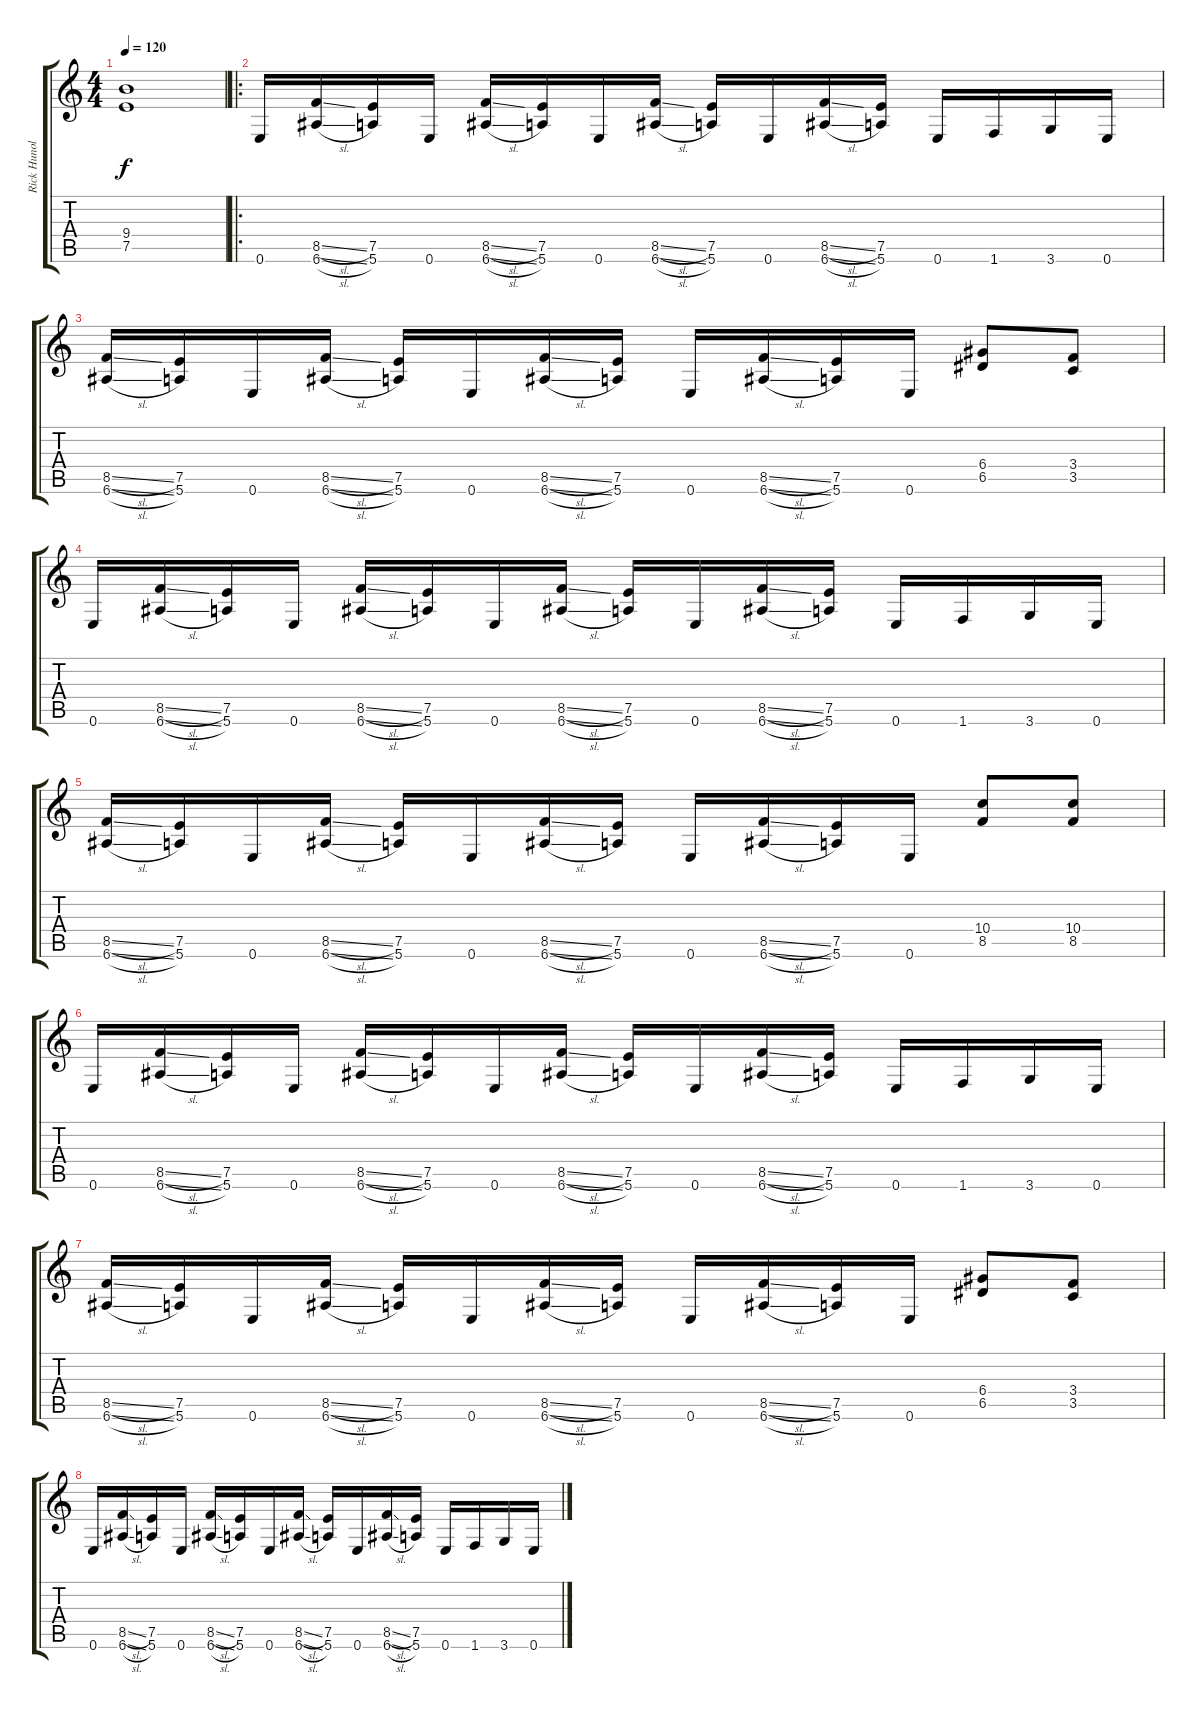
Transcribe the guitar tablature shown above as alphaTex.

\track ("Rick Hunolt" "Rick Hunol") {instrument distortionguitar}
\staff {score tabs}
\tuning (E4 B3 G3 D3 A2 E2) {hide}
\ts (4 4)
\tempo 120
\clef g2
\ks c
(9.4{t} 7.5{t}).1{dy f} |
\ro
0.6.16 (8.5{sl} 6.6{sl}).16 (7.5 5.6).16 0.6.16 (8.5{sl} 6.6{sl}).16 (7.5 5.6).16 0.6.16 (8.5{sl} 6.6{sl}).16 (7.5 5.6).16 0.6.16 (8.5{sl} 6.6{sl}).16 (7.5 5.6).16 0.6.16 1.6.16 3.6.16 0.6.16 |
(8.5{sl} 6.6{sl}).16 (7.5 5.6).16 0.6.16 (8.5{sl} 6.6{sl}).16 (7.5 5.6).16 0.6.16 (8.5{sl} 6.6{sl}).16 (7.5 5.6).16 0.6.16 (8.5{sl} 6.6{sl}).16 (7.5 5.6).16 0.6.16 (6.4 6.5).8 (3.4 3.5).8 |
0.6.16 (8.5{sl} 6.6{sl}).16 (7.5 5.6).16 0.6.16 (8.5{sl} 6.6{sl}).16 (7.5 5.6).16 0.6.16 (8.5{sl} 6.6{sl}).16 (7.5 5.6).16 0.6.16 (8.5{sl} 6.6{sl}).16 (7.5 5.6).16 0.6.16 1.6.16 3.6.16 0.6.16 |
(8.5{sl} 6.6{sl}).16 (7.5 5.6).16 0.6.16 (8.5{sl} 6.6{sl}).16 (7.5 5.6).16 0.6.16 (8.5{sl} 6.6{sl}).16 (7.5 5.6).16 0.6.16 (8.5{sl} 6.6{sl}).16 (7.5 5.6).16 0.6.16 (10.4 8.5).8 (10.4 8.5).8 |
0.6.16 (8.5{sl} 6.6{sl}).16 (7.5 5.6).16 0.6.16 (8.5{sl} 6.6{sl}).16 (7.5 5.6).16 0.6.16 (8.5{sl} 6.6{sl}).16 (7.5 5.6).16 0.6.16 (8.5{sl} 6.6{sl}).16 (7.5 5.6).16 0.6.16 1.6.16 3.6.16 0.6.16 |
(8.5{sl} 6.6{sl}).16 (7.5 5.6).16 0.6.16 (8.5{sl} 6.6{sl}).16 (7.5 5.6).16 0.6.16 (8.5{sl} 6.6{sl}).16 (7.5 5.6).16 0.6.16 (8.5{sl} 6.6{sl}).16 (7.5 5.6).16 0.6.16 (6.4 6.5).8 (3.4 3.5).8 |
0.6.16 (8.5{sl} 6.6{sl}).16 (7.5 5.6).16 0.6.16 (8.5{sl} 6.6{sl}).16 (7.5 5.6).16 0.6.16 (8.5{sl} 6.6{sl}).16 (7.5 5.6).16 0.6.16 (8.5{sl} 6.6{sl}).16 (7.5 5.6).16 0.6.16 1.6.16 3.6.16 0.6.16
